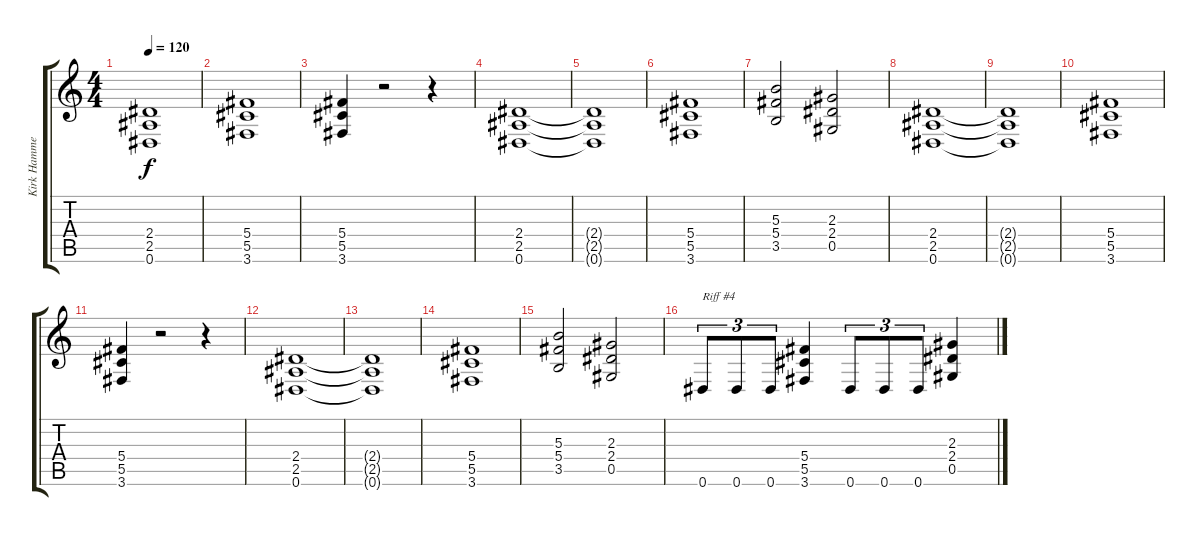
\track ("Kirk Hammet" "Kirk Hamme") {instrument distortionguitar}
\staff {score tabs}
\tuning (Eb4 Bb3 Gb3 Db3 Ab2 Eb2) {hide}
\ts (4 4)
\tempo 120
\clef g2
\ks c
(2.4{t} 2.5{t} 0.6{t}).1{dy f} |
(5.4 5.5 3.6).1 |
(5.4 5.5 3.6).4 r.2 r.4 |
(2.4 2.5 0.6).1 |
(2.4{t} 2.5{t} 0.6{t}).1 |
(5.4 5.5 3.6).1 |
(5.3 5.4 3.5).2 (2.3 2.4 0.5).2 |
(2.4 2.5 0.6).1 |
(2.4{t} 2.5{t} 0.6{t}).1 |
(5.4 5.5 3.6).1 |
(5.4 5.5 3.6).4 r.2 r.4 |
(2.4 2.5 0.6).1 |
(2.4{t} 2.5{t} 0.6{t}).1 |
(5.4 5.5 3.6).1 |
(5.3 5.4 3.5).2 (2.3 2.4 0.5).2 |
0.6.8{tu (3 2) txt "Riff #4"} 0.6.8{tu (3 2)} 0.6.8{tu (3 2)} (5.4 5.5 3.6).4 0.6.8{tu (3 2)} 0.6.8{tu (3 2)} 0.6.8{tu (3 2)} (2.3 2.4 0.5).4
